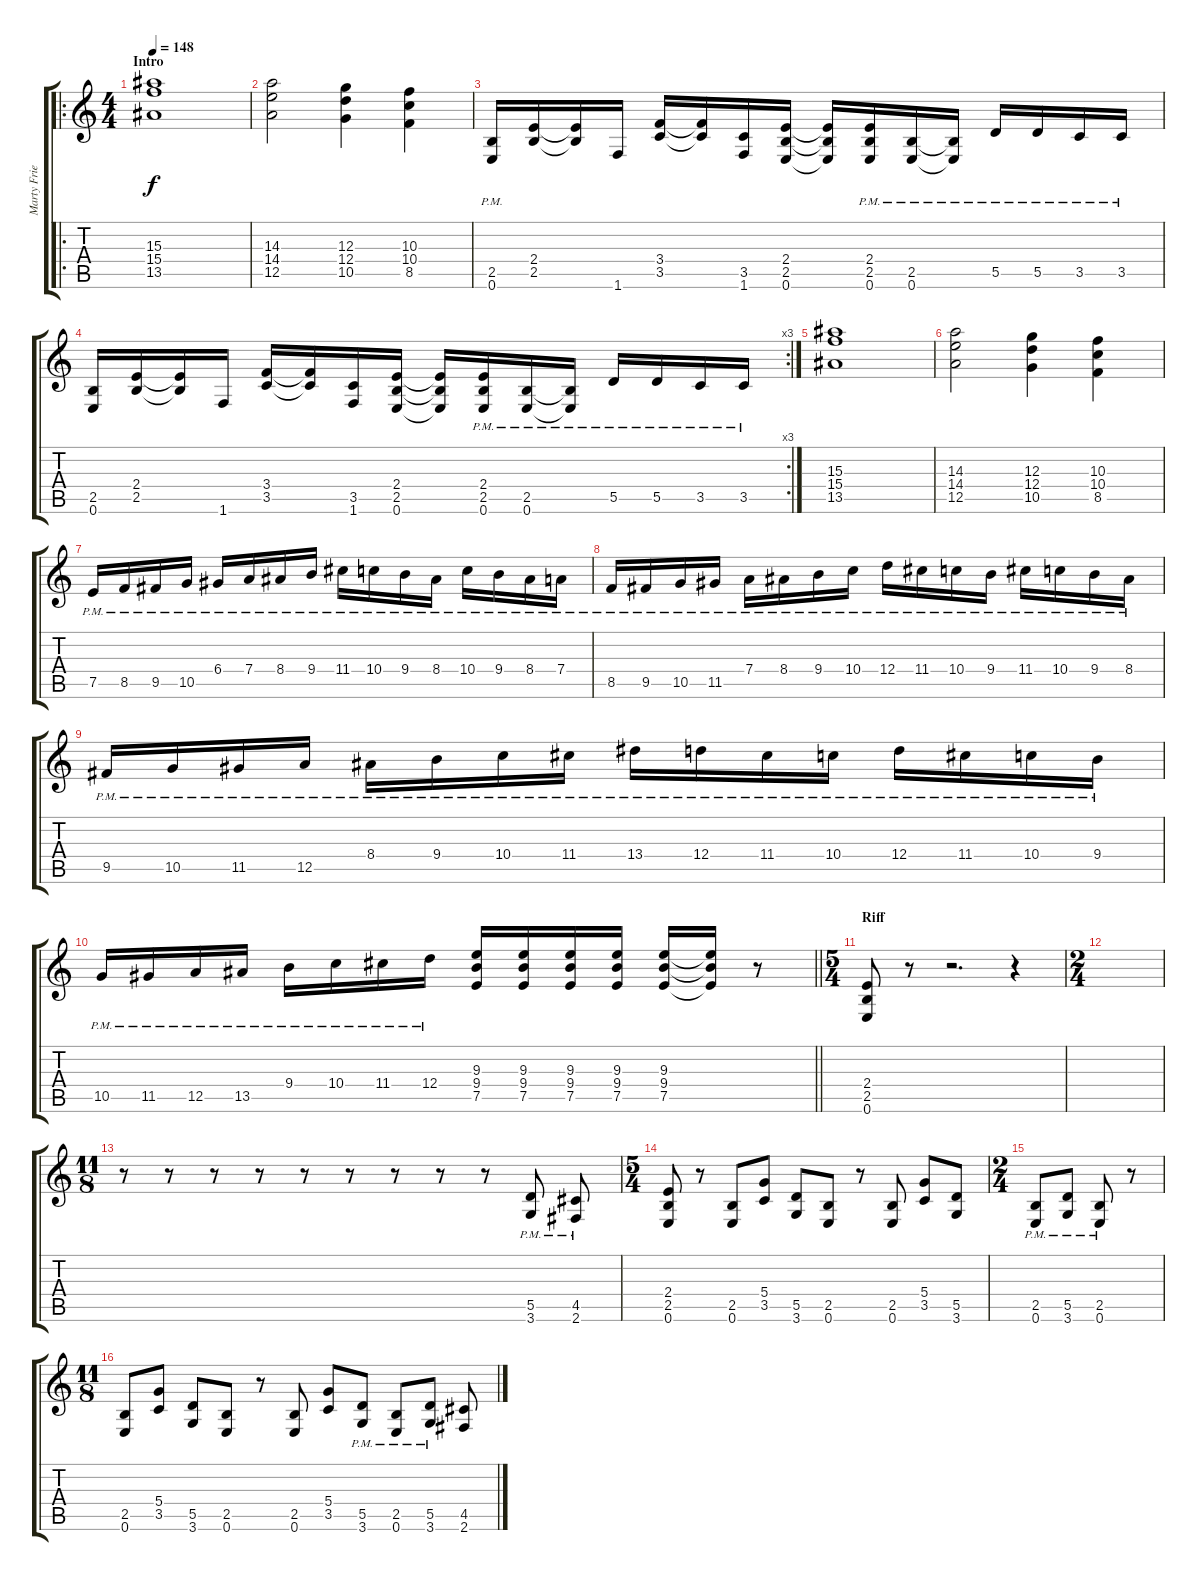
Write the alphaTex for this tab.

\track ("Marty Friedman" "Marty Frie") {instrument distortionguitar}
\staff {score tabs}
\tuning (E4 B3 G3 D3 A2 E2) {hide}
\ro
\ts (4 4)
\section ("" "Intro")
\tempo 148
\clef g2
\ks c
(15.3 15.4 13.5).1{dy f instrument distortionguitar} |
(14.3 14.4 12.5).2 (12.3 12.4 10.5).4 (10.3 10.4 8.5).4 |
(2.5 0.6{pm}).16 (2.4 2.5).16 (2.4{t} 2.5{t}).16 1.6.16 (3.4 3.5).16 (3.4{t} 3.5{t}).16 (3.5 1.6).16 (2.4 2.5 0.6).16 (2.4{t} 2.5{t} 0.6{t}).16 (2.4{pm} 2.5{pm} 0.6{pm}).16 (2.5{pm} 0.6{pm}).16 (2.5{pm t} 0.6{pm t}).16 5.5{pm}.16 5.5{pm}.16 3.5{pm}.16 3.5{pm}.16 |
\rc 3
(2.5 0.6).16 (2.4 2.5).16 (2.4{t} 2.5{t}).16 1.6.16 (3.4 3.5).16 (3.4{t} 3.5{t}).16 (3.5 1.6).16 (2.4 2.5 0.6).16 (2.4{t} 2.5{t} 0.6{t}).16 (2.4{pm} 2.5{pm} 0.6{pm}).16 (2.5{pm} 0.6{pm}).16 (2.5{pm t} 0.6{pm t}).16 5.5{pm}.16 5.5{pm}.16 3.5{pm}.16 3.5{pm}.16 |
(15.3 15.4 13.5).1 |
(14.3 14.4 12.5).2 (12.3 12.4 10.5).4 (10.3 10.4 8.5).4 |
7.5{pm}.16 8.5{pm}.16 9.5{pm}.16 10.5{pm}.16 6.4{pm}.16 7.4{pm}.16 8.4{pm}.16 9.4{pm}.16 11.4{pm}.16 10.4{pm}.16 9.4{pm}.16 8.4{pm}.16 10.4{pm}.16 9.4{pm}.16 8.4{pm}.16 7.4{pm}.16 |
8.5{pm}.16 9.5{pm}.16 10.5{pm}.16 11.5{pm}.16 7.4{pm}.16 8.4{pm}.16 9.4{pm}.16 10.4{pm}.16 12.4{pm}.16 11.4{pm}.16 10.4{pm}.16 9.4{pm}.16 11.4{pm}.16 10.4{pm}.16 9.4{pm}.16 8.4{pm}.16 |
9.5{pm}.16 10.5{pm}.16 11.5{pm}.16 12.5{pm}.16 8.4{pm}.16 9.4{pm}.16 10.4{pm}.16 11.4{pm}.16 13.4{pm}.16 12.4{pm}.16 11.4{pm}.16 10.4{pm}.16 12.4{pm}.16 11.4{pm}.16 10.4{pm}.16 9.4{pm}.16 |
\barLineRight lightlight
10.5{pm}.16 11.5{pm}.16 12.5{pm}.16 13.5{pm}.16 9.4{pm}.16 10.4{pm}.16 11.4{pm}.16 12.4{pm}.16 (9.3 9.4 7.5).16 (9.3 9.4 7.5).16 (9.3 9.4 7.5).16 (9.3 9.4 7.5).16 (9.3 9.4 7.5).16 (9.3{t} 9.4{t} 7.5{t}).16 r.8 |
\ts (5 4)
\section ("" "Riff")
(2.4 2.5 0.6).8 r.8 r.2{d} r.4 |
\ts (2 4)
|
\ts (11 8)
r.8 r.8 r.8 r.8 r.8 r.8 r.8 r.8 r.8 (5.5{pm} 3.6{pm}).8 (4.5{pm} 2.6{pm}).8 |
\ts (5 4)
(2.4 2.5 0.6).8 r.8 (2.5 0.6).8 (5.4 3.5).8 (5.5 3.6).8 (2.5 0.6).8 r.8 (2.5 0.6).8 (5.4 3.5).8 (5.5 3.6).8 |
\ts (2 4)
(2.5{pm} 0.6{pm}).8 (5.5{pm} 3.6{pm}).8 (2.5{pm} 0.6{pm}).8 r.8 |
\ts (11 8)
(2.5 0.6).8 (5.4 3.5).8 (5.5 3.6).8 (2.5 0.6).8 r.8 (2.5 0.6).8 (5.4 3.5).8 (5.5{pm} 3.6{pm}).8 (2.5{pm} 0.6{pm}).8 (5.5{pm} 3.6{pm}).8 (4.5 2.6).8
